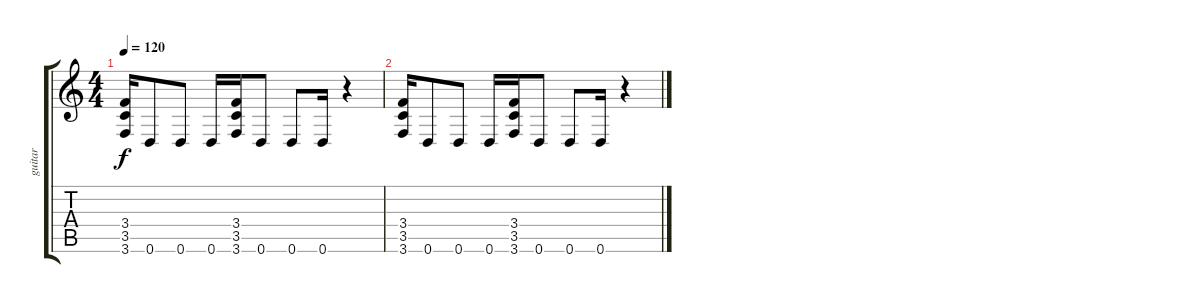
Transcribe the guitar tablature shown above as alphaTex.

\track ("guitar" "guitar") {instrument distortionguitar}
\staff {score tabs}
\tuning (E4 B3 G3 D3 A2 D2) {hide}
\ts (4 4)
\tempo 120
\clef g2
\ks c
(3.4 3.5 3.6).16{dy f} 0.6.8 0.6.8 0.6.16 (3.4 3.5 3.6).16 0.6.8 0.6.8 0.6.16 r.4 |
(3.4 3.5 3.6).16 0.6.8 0.6.8 0.6.16 (3.4 3.5 3.6).16 0.6.8 0.6.8 0.6.16 r.4
